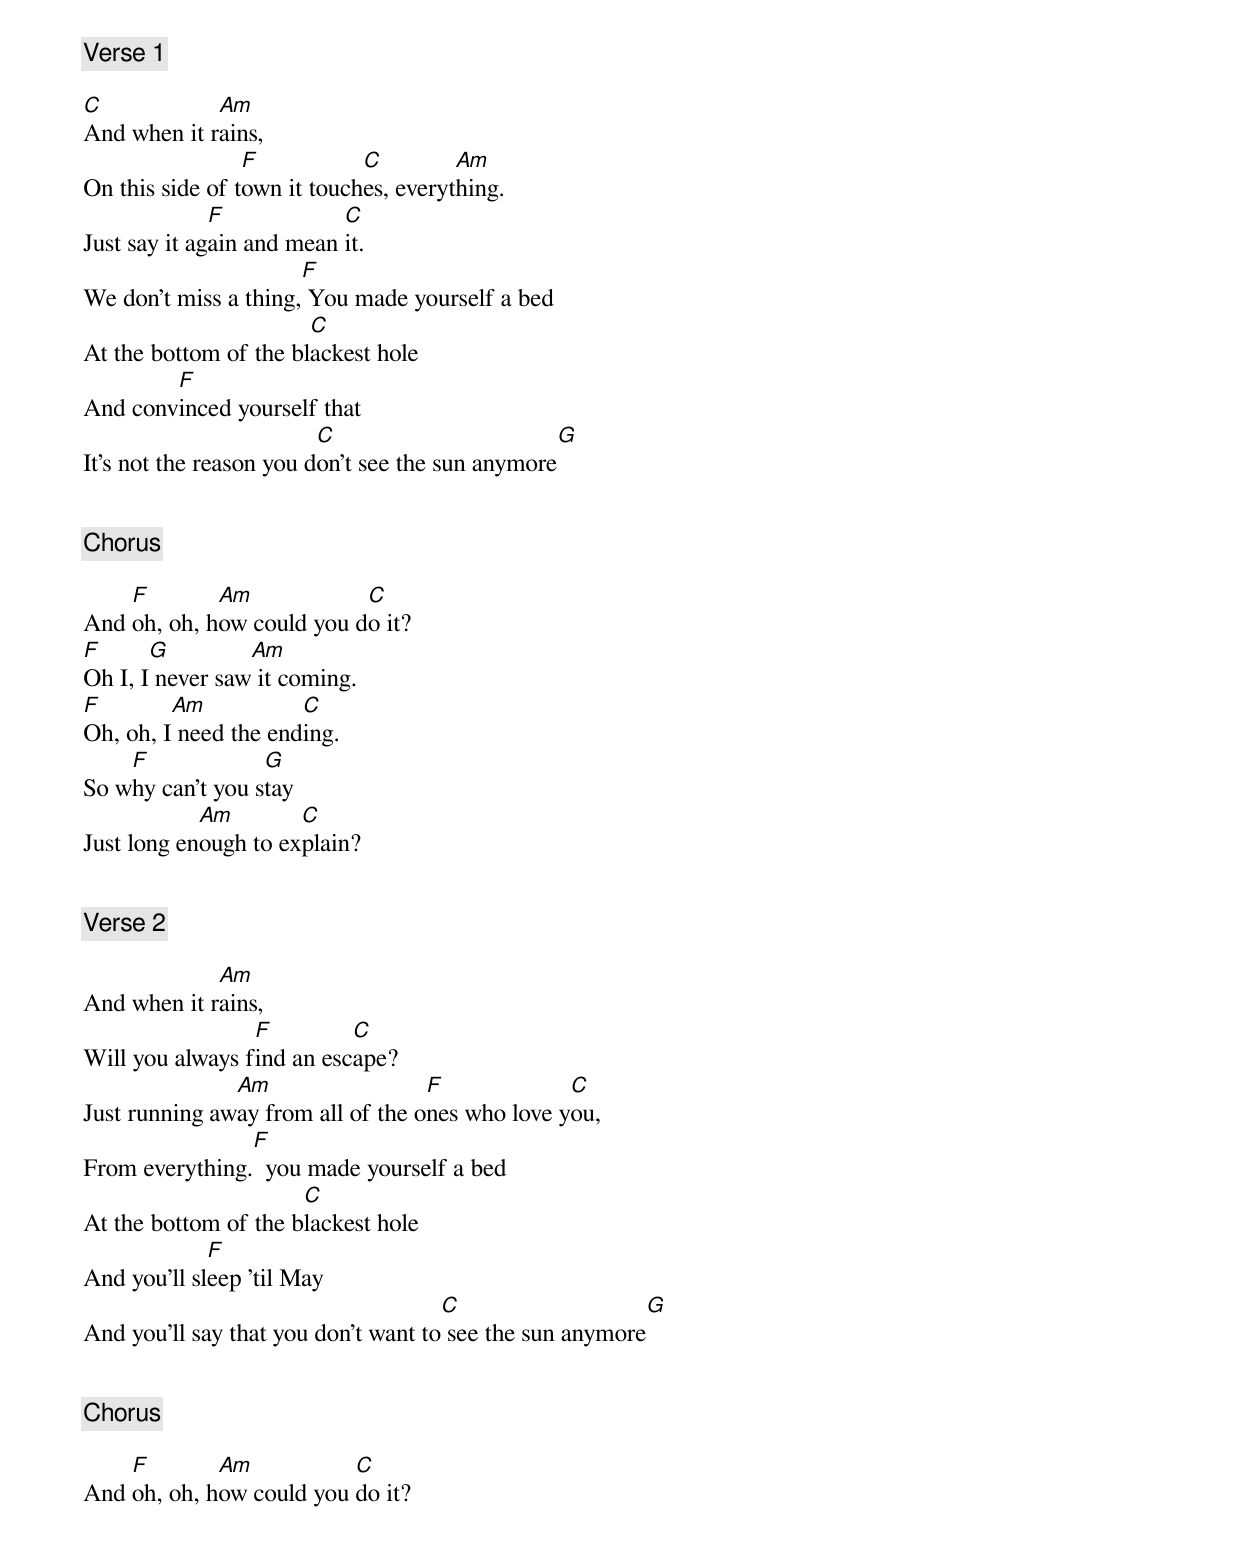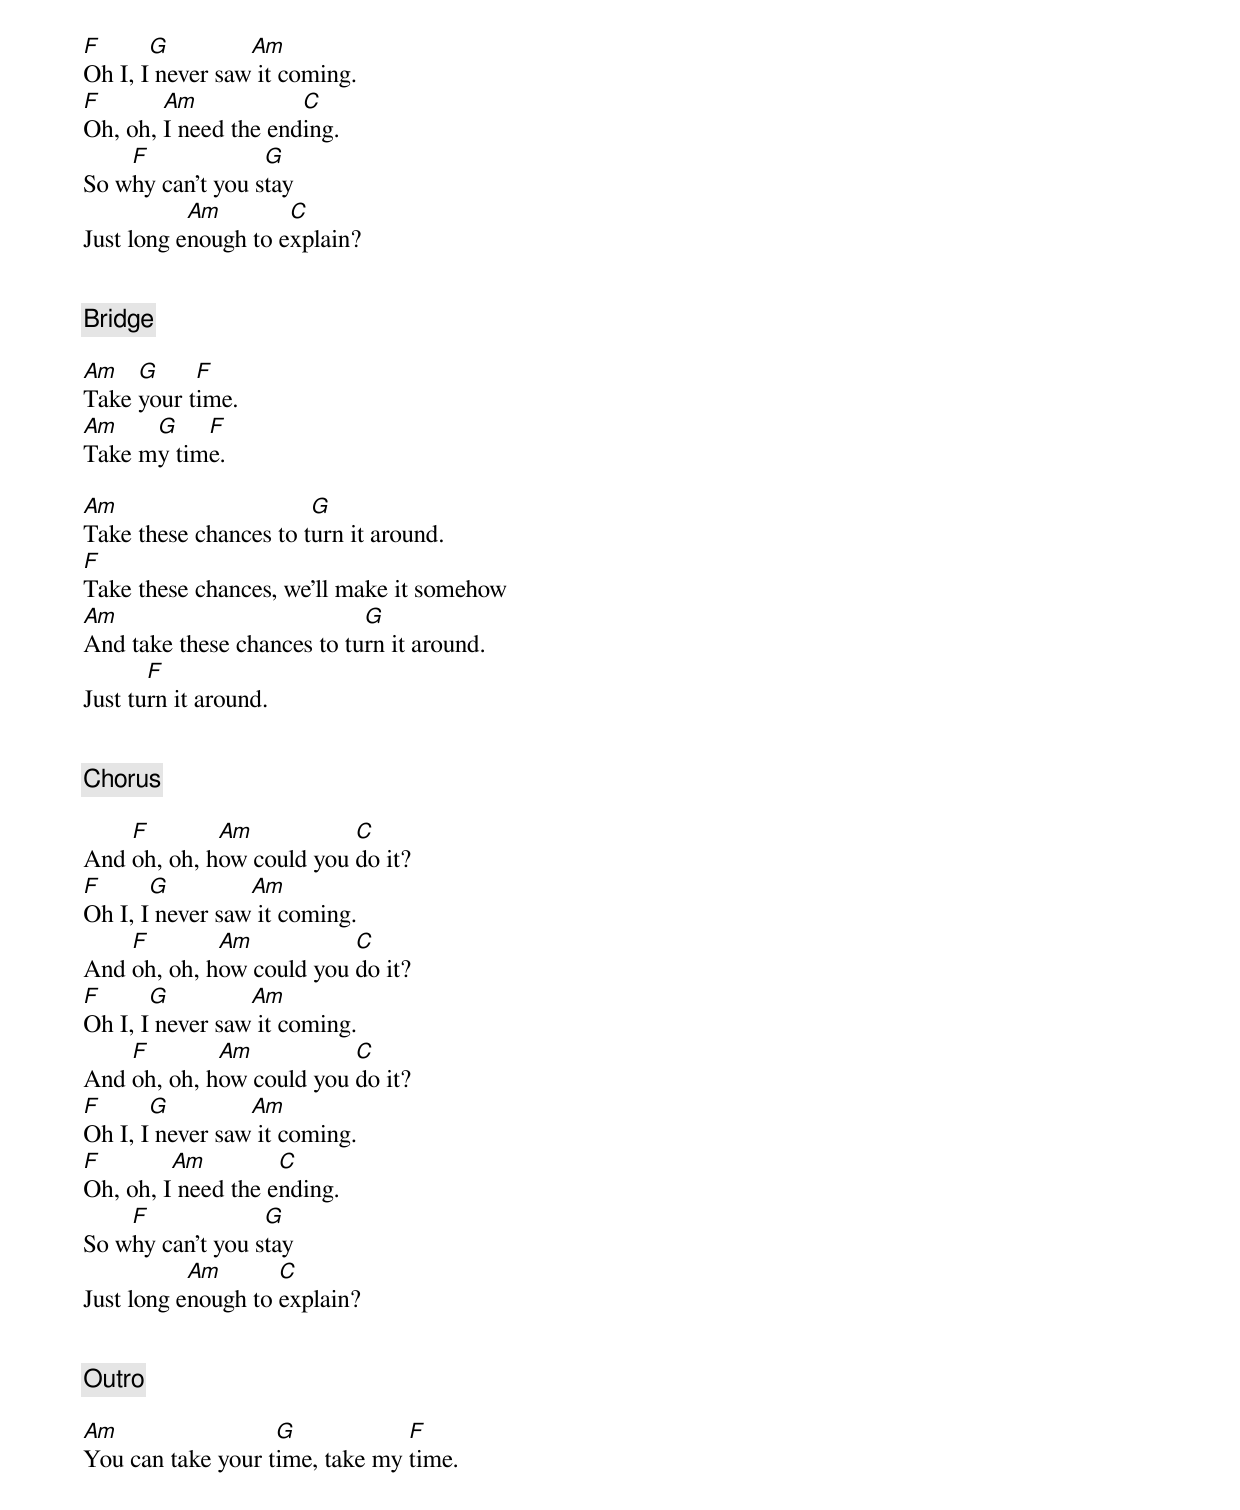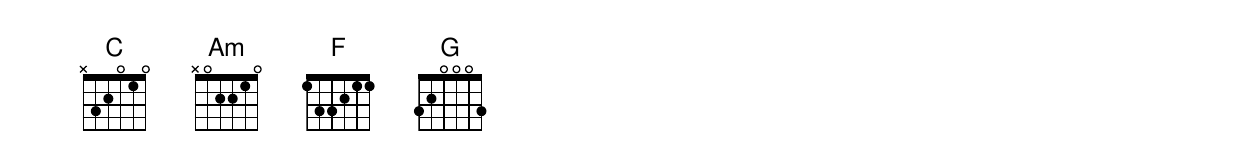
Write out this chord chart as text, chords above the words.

[Verse 1]

C            Am
And when it rains,
                 F           C         Am
On this side of town it touches, everything.
              F            C
Just say it again and mean it.
                      F
We don't miss a thing, You made yourself a bed
                       C
At the bottom of the blackest hole
        F
And convinced yourself that
                         C                       G
It's not the reason you don't see the sun anymore


[Chorus]

    F        Am            C
And oh, oh, how could you do it?
F      G         Am
Oh I, I never saw it coming.
F        Am           C
Oh, oh, I need the ending.
    F             G
So why can't you stay
            Am        C
Just long enough to explain?


[Verse 2]

             Am
And when it rains,
                 F         C
Will you always find an escape?
               Am                  F             C
Just running away from all of the ones who love you,
                F
From everything.  you made yourself a bed
                      C
At the bottom of the blackest hole
             F
And you'll sleep 'til May
                                     C                    G
And you'll say that you don't want to see the sun anymore


[Chorus]

    F        Am           C
And oh, oh, how could you do it?
F      G         Am
Oh I, I never saw it coming.
F       Am            C
Oh, oh, I need the ending.
    F             G
So why can't you stay
           Am        C
Just long enough to explain?


[Bridge]

Am   G     F
Take your time.
Am    G    F
Take my time.

Am                     G
Take these chances to turn it around.
F
Take these chances, we'll make it somehow
Am                          G
And take these chances to turn it around.
       F
Just turn it around.


[Chorus]

    F        Am           C
And oh, oh, how could you do it?
F      G         Am
Oh I, I never saw it coming.
    F        Am           C
And oh, oh, how could you do it?
F      G         Am
Oh I, I never saw it coming.
    F        Am           C
And oh, oh, how could you do it?
F      G         Am
Oh I, I never saw it coming.
F        Am         C
Oh, oh, I need the ending.
    F             G
So why can't you stay
           Am       C
Just long enough to explain?


[Outro]

Am                 G            F
You can take your time, take my time.
